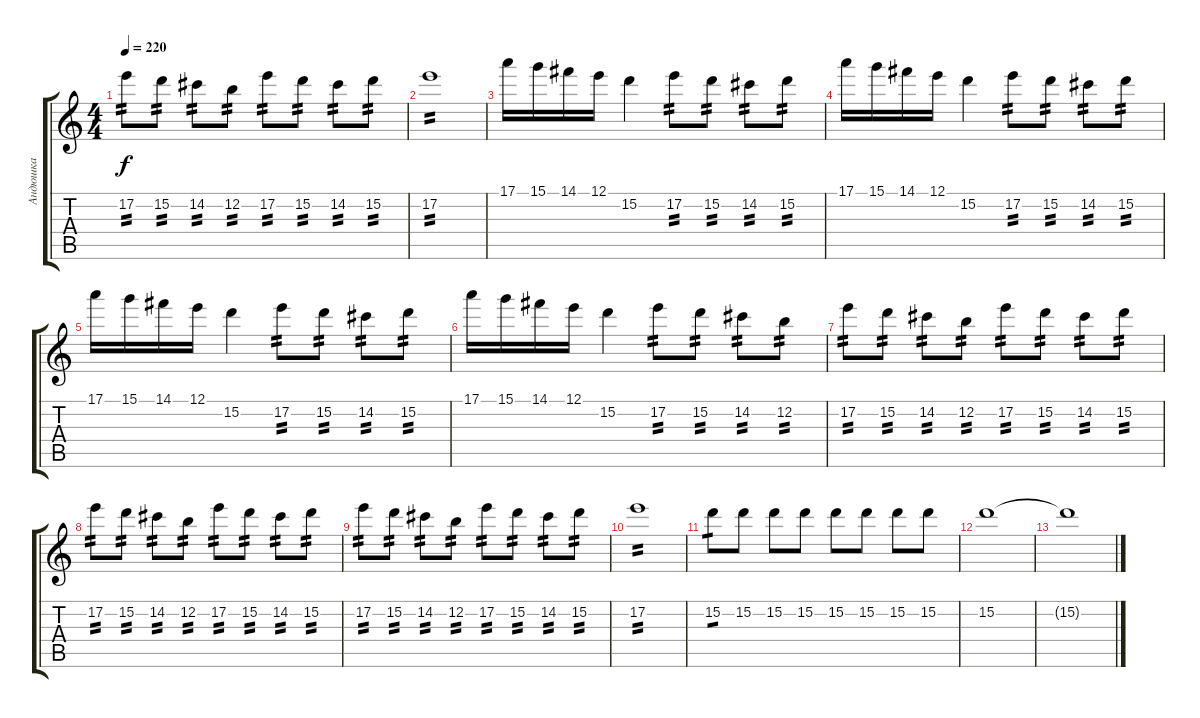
\track ("Андюшка" "Андюшка") {instrument distortionguitar}
\staff {score tabs}
\tuning (E4 B3 G3 D3 A2 E2) {hide}
\ts (4 4)
\tempo 220
\clef g2
\ks c
17.2.8{tp 2 dy f} 15.2.8{tp 2} 14.2.8{tp 2} 12.2.8{tp 2} 17.2.8{tp 2} 15.2.8{tp 2} 14.2.8{tp 2} 15.2.8{tp 2} |
17.2.1{tp 2} |
17.1.16 15.1.16 14.1.16 12.1.16 15.2.4 17.2.8{tp 2} 15.2.8{tp 2} 14.2.8{tp 2} 15.2.8{tp 2} |
17.1.16 15.1.16 14.1.16 12.1.16 15.2.4 17.2.8{tp 2} 15.2.8{tp 2} 14.2.8{tp 2} 15.2.8{tp 2} |
17.1.16 15.1.16 14.1.16 12.1.16 15.2.4 17.2.8{tp 2} 15.2.8{tp 2} 14.2.8{tp 2} 15.2.8{tp 2} |
17.1.16 15.1.16 14.1.16 12.1.16 15.2.4 17.2.8{tp 2} 15.2.8{tp 2} 14.2.8{tp 2} 12.2.8{tp 2} |
17.2.8{tp 2} 15.2.8{tp 2} 14.2.8{tp 2} 12.2.8{tp 2} 17.2.8{tp 2} 15.2.8{tp 2} 14.2.8{tp 2} 15.2.8{tp 2} |
17.2.8{tp 2} 15.2.8{tp 2} 14.2.8{tp 2} 12.2.8{tp 2} 17.2.8{tp 2} 15.2.8{tp 2} 14.2.8{tp 2} 15.2.8{tp 2} |
17.2.8{tp 2} 15.2.8{tp 2} 14.2.8{tp 2} 12.2.8{tp 2} 17.2.8{tp 2} 15.2.8{tp 2} 14.2.8{tp 2} 15.2.8{tp 2} |
17.2.1{tp 2} |
15.2.8{tp 1} 15.2.8 15.2.8 15.2.8 15.2.8 15.2.8 15.2.8 15.2.8 |
15.2.1 |
15.2{t}.1
